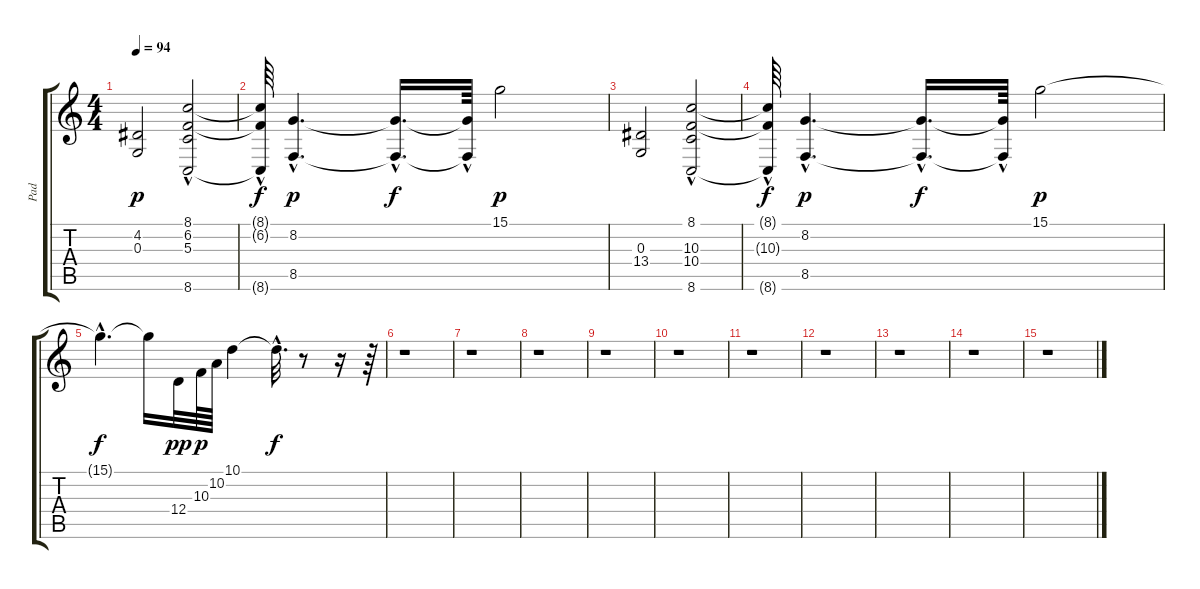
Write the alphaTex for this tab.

\track ("Pad" "Pad") {instrument pad7halo}
\staff {score tabs}
\tuning (E4 B3 G3 D3 A2 E2) {hide}
\ts (4 4)
\tempo 94
\clef g2
\ks c
(4.2 0.3).2{dy p} (8.1 6.2 5.3{hac} 8.6).2 |
(8.1{hac t} 6.2{t} 8.6{hac t}).64{dy f} (8.2{hac} 8.5{hac}).4{d dy p} (8.2{hac t} 8.5{hac t}).16{d dy f} (8.2{hac t} 8.5{t}).64 15.1.2{dy p} |
(0.3 13.4).2 (8.1 10.3 10.4{hac} 8.6).2 |
(8.1{hac t} 10.3{t} 8.6{hac t}).64{dy f} (8.2{hac} 8.5{hac}).4{d dy p} (8.2{hac t} 8.5{hac t}).16{d dy f} (8.2{hac t} 8.5{t}).64 15.1.2{dy p} |
15.1{hac t}.4{d dy f} 15.1{t}.16 12.4.32{dy pp} 10.3.64{dy p} 10.2.64 10.1.4 10.1{hac t}.32{d dy f} r.8 r.16 r.64 |
r.1 |
r.1 |
r.1 |
r.1 |
r.1 |
r.1 |
r.1 |
r.1 |
r.1 |
r.1
